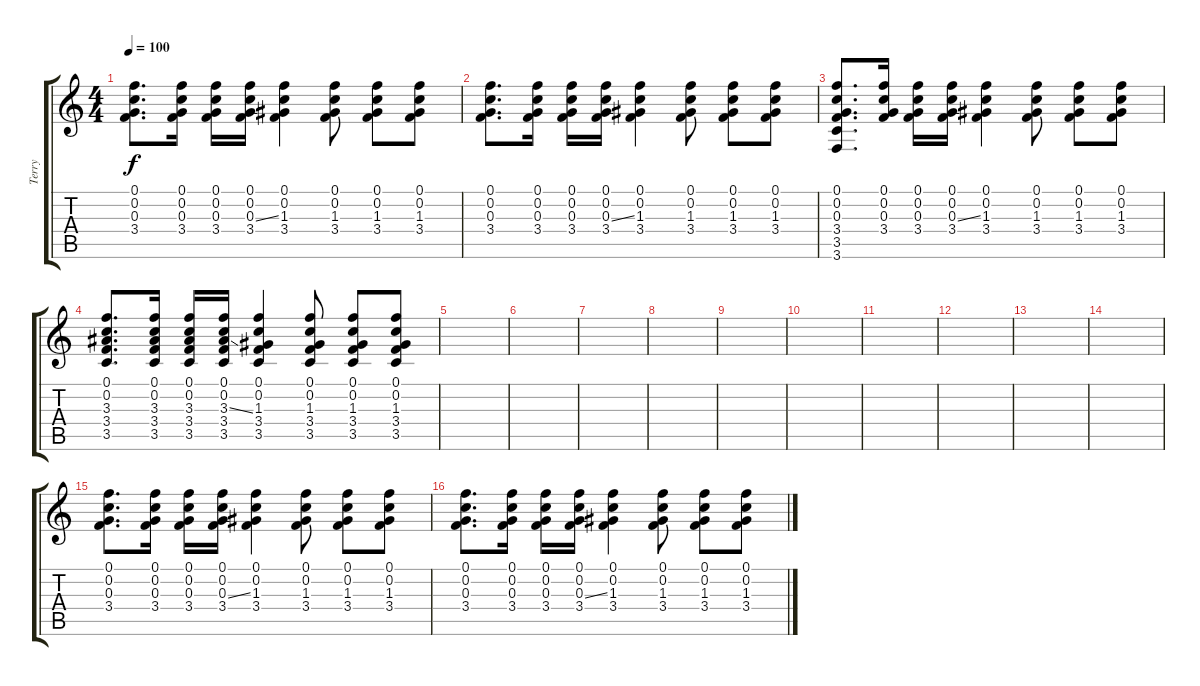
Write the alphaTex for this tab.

\track ("Terry" "Terry") {instrument acousticguitarsteel}
\staff {score tabs}
\tuning (F4 C4 G3 D3 A2 D2) {hide}
\ts (4 4)
\tempo 100
\clef g2
\ks c
(0.1 0.2 0.3 3.4).8{d dy f} (0.1 0.2 0.3 3.4).16 (0.1 0.2 0.3 3.4).16 (0.1 0.2 0.3{ss} 3.4).16 (0.1 0.2 1.3 3.4).4 (0.1 0.2 1.3 3.4).8 (0.1 0.2 1.3 3.4).8 (0.1 0.2 1.3 3.4).8 |
(0.1 0.2 0.3 3.4).8{d} (0.1 0.2 0.3 3.4).16 (0.1 0.2 0.3 3.4).16 (0.1 0.2 0.3{ss} 3.4).16 (0.1 0.2 1.3 3.4).4 (0.1 0.2 1.3 3.4).8 (0.1 0.2 1.3 3.4).8 (0.1 0.2 1.3 3.4).8 |
(0.1 0.2 0.3 3.4 3.5 3.6).8{d} (0.1 0.2 0.3 3.4).16 (0.1 0.2 0.3 3.4).16 (0.1 0.2 0.3{ss} 3.4).16 (0.1 0.2 1.3 3.4).4 (0.1 0.2 1.3 3.4).8 (0.1 0.2 1.3 3.4).8 (0.1 0.2 1.3 3.4).8 |
(0.1 0.2 3.3 3.4 3.5).8{d} (0.1 0.2 3.3 3.4 3.5).16 (0.1 0.2 3.3 3.4 3.5).16 (0.1 0.2 3.3{ss} 3.4 3.5).16 (0.1 0.2 1.3 3.4 3.5).4 (0.1 0.2 1.3 3.4 3.5).8 (0.1 0.2 1.3 3.4 3.5).8 (0.1 0.2 1.3 3.4 3.5).8 |
|
|
|
|
|
|
|
|
|
|
(0.1 0.2 0.3 3.4).8{d} (0.1 0.2 0.3 3.4).16 (0.1 0.2 0.3 3.4).16 (0.1 0.2 0.3{ss} 3.4).16 (0.1 0.2 1.3 3.4).4 (0.1 0.2 1.3 3.4).8 (0.1 0.2 1.3 3.4).8 (0.1 0.2 1.3 3.4).8 |
(0.1 0.2 0.3 3.4).8{d} (0.1 0.2 0.3 3.4).16 (0.1 0.2 0.3 3.4).16 (0.1 0.2 0.3{ss} 3.4).16 (0.1 0.2 1.3 3.4).4 (0.1 0.2 1.3 3.4).8 (0.1 0.2 1.3 3.4).8 (0.1 0.2 1.3 3.4).8
